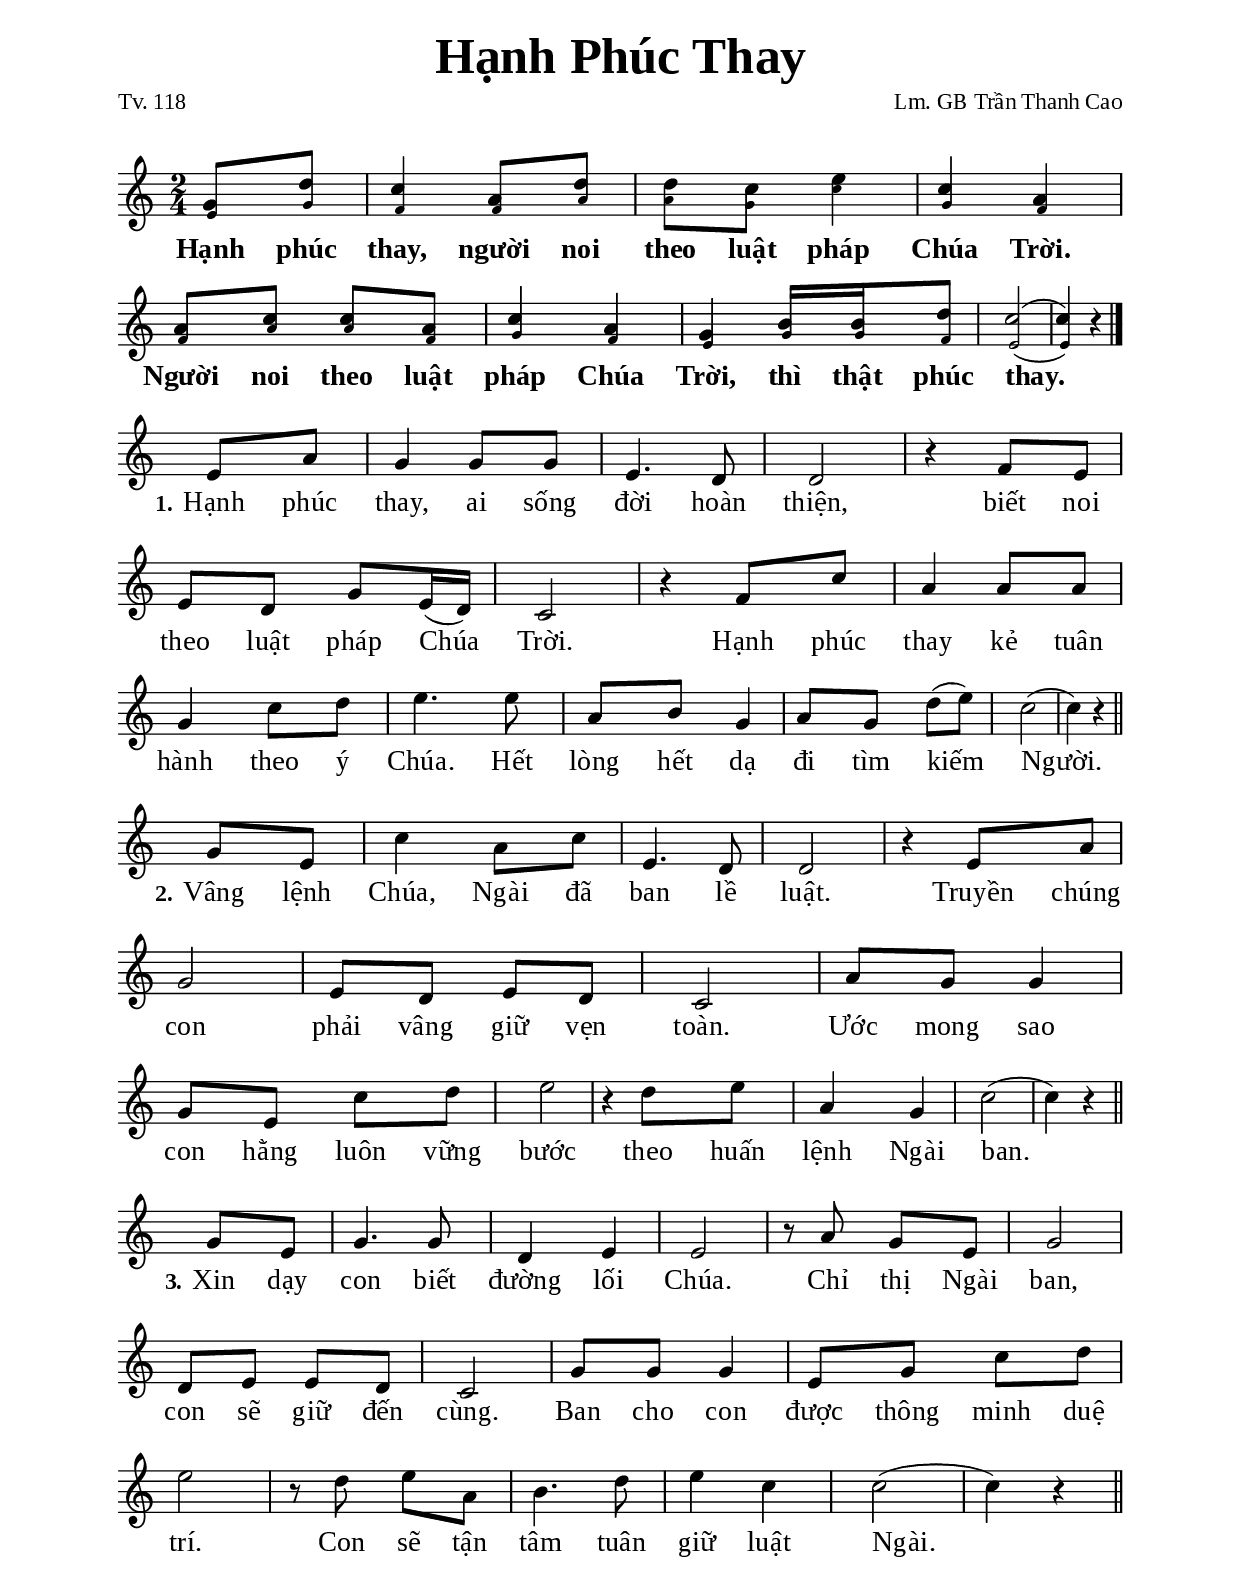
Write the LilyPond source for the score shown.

% Cài đặt chung
\version "2.22.1"
\include "english.ly"

\header {
  title = \markup { \fontsize #3 "Hạnh Phúc Thay" }
  poet = "Tv. 118"
  composer = "Lm. GB Trần Thanh Cao"
  arranger = " "
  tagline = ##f
}

% Nhạc điệp khúc
nhacDiepKhucSop = \relative c'' {
  \partial 4 g8 d' |
  c4 a8 d |
  d c e4 |
  c a |
  a8 c c a |
  c4 a |
  g b16 b d8 |
  c2 ^( |
  c4) r \bar "|."
}

nhacDiepKhucBas = \relative c' {
  \partial 4 e8 g |
  f4 f8 a |
  a g c4 |
  g f |
  f8 a a f |
  g4 f |
  e g16 g f8 |
  e2 _( |
  e4) r
}

% Nhạc phiên khúc
nhacPhienKhucMot = \relative c' {
  \partial 4 e8 a |
  g4 g8 g |
  e4. d8 |
  d2 |
  r4 f8 e |
  e d g e16 (d) |
  c2 |
  r4 f8 c' |
  a4 a8 a |
  g4 c8 d |
  e4. e8 |
  a, b g4 |
  a8 g d' (e) |
  c2 ( |
  c4) r \bar "||"
}

nhacPhienKhucHai = \relative c'' {
  \partial 4 g8 e |
  c'4 a8 c |
  e,4.  d8 |
  d2 | r4 e8 a |
  g2 |
  e8 d e d |
  c2 |
  a'8 g g4 |
  g8 e c' d |
  e2 |
  r4 d8 e |
  a,4 g |
  c2 ( |
  c4) r \bar "||"
}

nhacPhienKhucBa = \relative c'' {
  \partial 4 g8 e |
  g4. g8 |
  d4 e |
  e2 |
  r8 a g e |
  g2 |
  d8 e e d |
  c2 |
  g'8 g g4 |
  e8 g c d |
  e2 |
  r8 d e a, |
  b4. d8 |
  e4 c |
  c2 ( |
  c4) r \bar "||"
}

% Lời điệp khúc
loiDiepKhuc = \lyricmode {
  Hạnh phúc thay, người noi theo luật pháp Chúa Trời.
  Người noi theo luật pháp Chúa Trời, thì thật phúc thay.
}

% Lời phiên khúc
loiPhienKhucMot = \lyricmode {
  \set stanza = #"1."
  Hạnh phúc thay, ai sống đời hoàn thiện,
  biết noi theo luật pháp Chúa Trời.
  Hạnh phúc thay kẻ tuân hành theo ý Chúa.
  Hết lòng hết dạ đi tìm kiếm Người.
}

loiPhienKhucHai = \lyricmode {
  \set stanza = #"2."
  Vâng lệnh Chúa, Ngài đã ban lề luật.
  Truyền chúng con phải vâng giữ vẹn toàn.
  Ước mong sao con hằng luôn vững bước
  theo huấn lệnh Ngài ban.
}

loiPhienKhucBa = \lyricmode {
  \set stanza = #"3."
  Xin dạy con biết đường lối Chúa.
  Chỉ thị Ngài ban, con sẽ giữ đến cùng.
  Ban cho con được thông minh duệ trí.
  Con sẽ tận tâm tuân giữ luật Ngài.
}


% Dàn trang
\paper {
  #(set-paper-size "a4")
  top-margin = 15\mm
  bottom-margin = 10\mm
  left-margin = 20\mm
  right-margin = 20\mm
  indent = #0
  #(define fonts
    (make-pango-font-tree
      "Liberation Serif"
      "Liberation Serif"
      "Liberation Serif"
      (/ 20 20)))
  page-count = #1
  system-system-spacing = #'((basic-distance . 12.5))
  score-system-spacing = #'((basic-distance . 12.5))
}

% Thiết lập tông và nhịp
TongNhip = { \key c \major \time 2/4 }

% Đổi kích thước nốt cho bè phụ
notBePhu =
#(define-music-function (font-size music) (number? ly:music?)
   (for-some-music
     (lambda (m)
       (if (music-is-of-type? m 'rhythmic-event)
           (begin
             (set! (ly:music-property m 'tweaks)
                   (cons `(font-size . ,font-size)
                         (ly:music-property m 'tweaks)))
             #t)
           #f))
     music)
   music)

\score {
  \new ChoirStaff <<
    \new Staff = diepKhuc \with {
        \consists "Merge_rests_engraver"
        %\magnifyStaff #(magstep +1)
        printPartCombineTexts = ##f
      }
      <<
      \new Voice \TongNhip \partCombine 
        \nhacDiepKhucSop
        \notBePhu -3 { \nhacDiepKhucBas }
      \new NullVoice = nhacThamChieu \nhacDiepKhucSop
      \new Lyrics \lyricsto nhacThamChieu \loiDiepKhuc
      >>
  >>
  \layout {
    \override Lyrics.LyricText.font-series = #'bold
    \override Lyrics.LyricText.font-size = #+2
    \override Lyrics.LyricSpace.minimum-distance = #3
    \override Score.BarNumber.break-visibility = ##(#f #f #f)
    \override Score.SpacingSpanner.uniform-stretching = ##t
  }
}

\score {
  \new ChoirStaff <<
    \new Staff = phienKhuc \with {
        %\magnifyStaff #(magstep +1)
      }
      <<
      \new Voice = beSop {
        \key c \major \time 2/4 \nhacPhienKhucMot
      }
    >>
    \new Lyrics \lyricsto beSop \loiPhienKhucMot
  >>
  \layout {
    \override Staff.TimeSignature.transparent = ##t
    \override Lyrics.LyricText.font-size = #+2
    \override Lyrics.LyricSpace.minimum-distance = #3.5
    \override Score.BarNumber.break-visibility = ##(#f #f #f)
    \override Score.SpacingSpanner.uniform-stretching = ##t
  }
}

\score {
  \new ChoirStaff <<
    \new Staff = phienKhuc \with {
        %\magnifyStaff #(magstep +1)
      }
      <<
      \new Voice = beSop {
        \key c \major \time 2/4 \nhacPhienKhucHai
      }
    >>
    \new Lyrics \lyricsto beSop \loiPhienKhucHai
  >>
  \layout {
    \override Staff.TimeSignature.transparent = ##t
    \override Lyrics.LyricText.font-size = #+2
    \override Lyrics.LyricSpace.minimum-distance = #3.5
    \override Score.BarNumber.break-visibility = ##(#f #f #f)
    \override Score.SpacingSpanner.uniform-stretching = ##t
  }
}

\score {
  \new ChoirStaff <<
    \new Staff = phienKhuc \with {
        %\magnifyStaff #(magstep +1)
      }
      <<
      \new Voice = beSop {
        \key c \major \time 2/4 \nhacPhienKhucBa
      }
    >>
    \new Lyrics \lyricsto beSop \loiPhienKhucBa
  >>
  \layout {
    \override Staff.TimeSignature.transparent = ##t
    \override Lyrics.LyricText.font-size = #+2
    \override Lyrics.LyricSpace.minimum-distance = #3
    \override Score.BarNumber.break-visibility = ##(#f #f #f)
    \override Score.SpacingSpanner.uniform-stretching = ##t
  }
}
